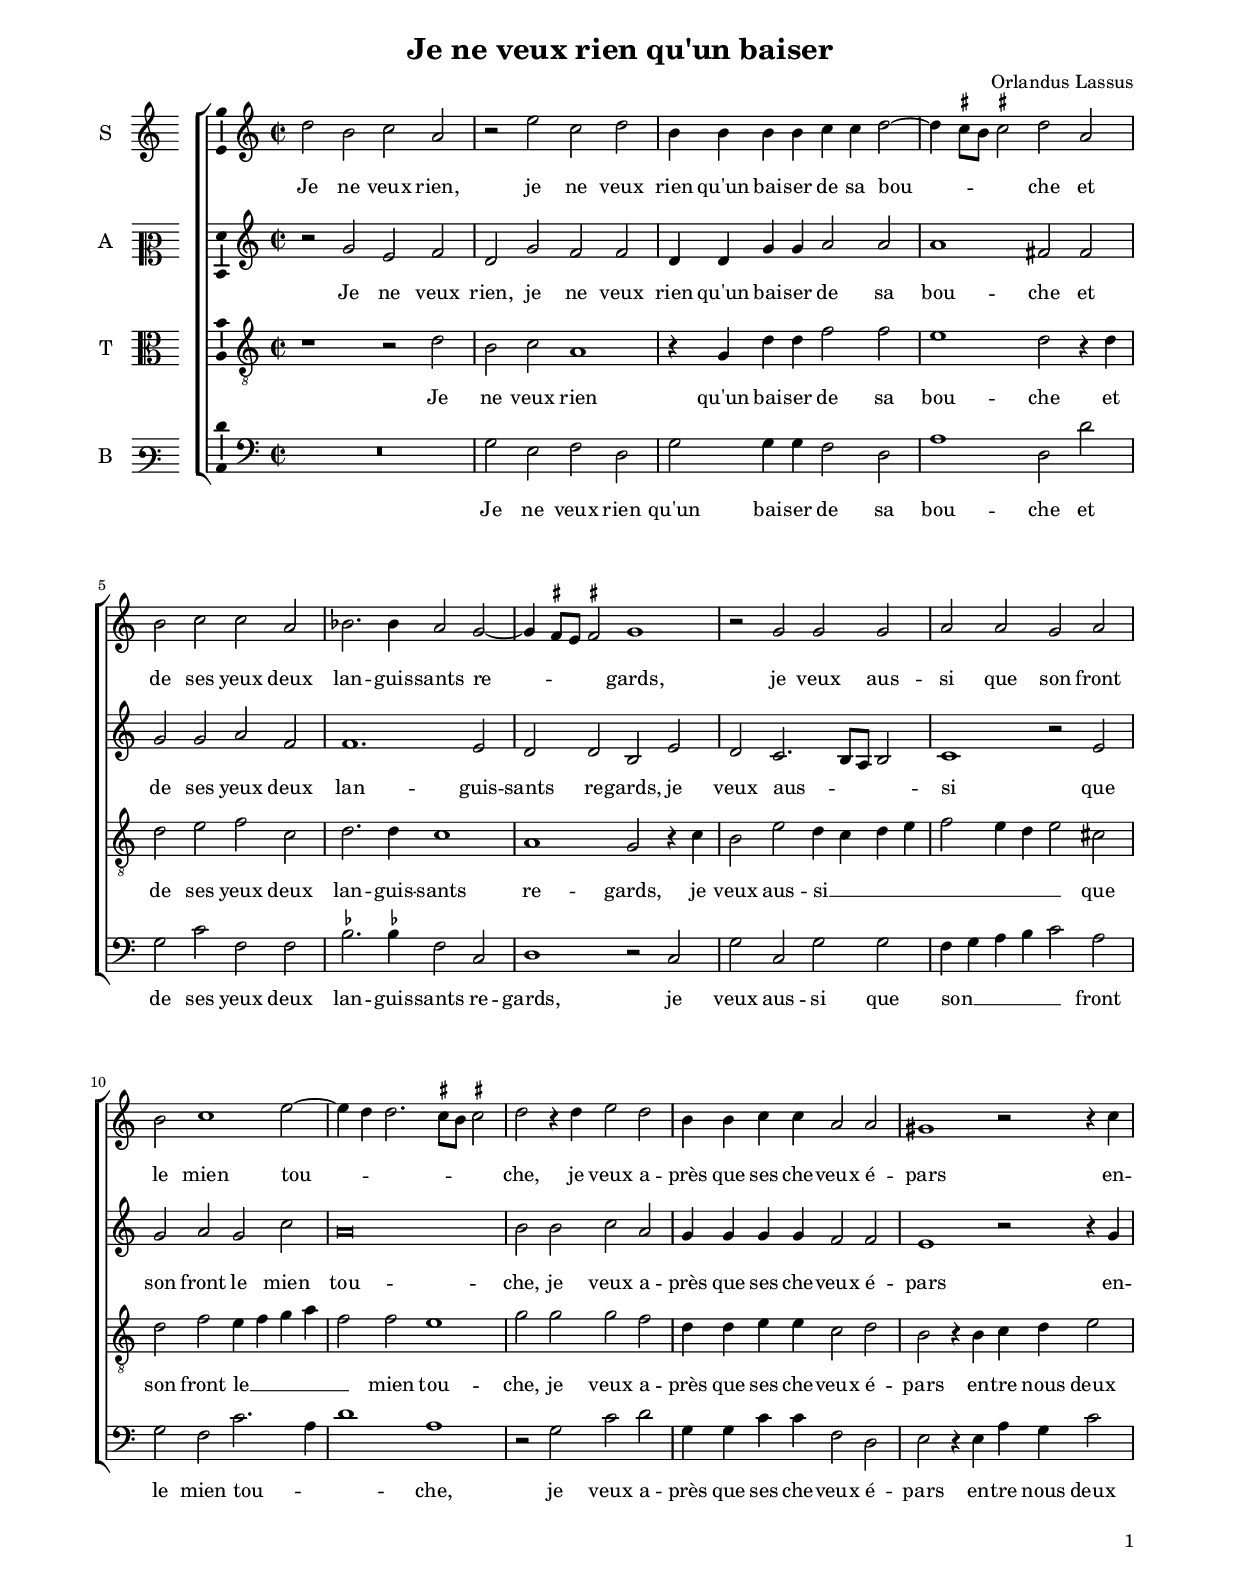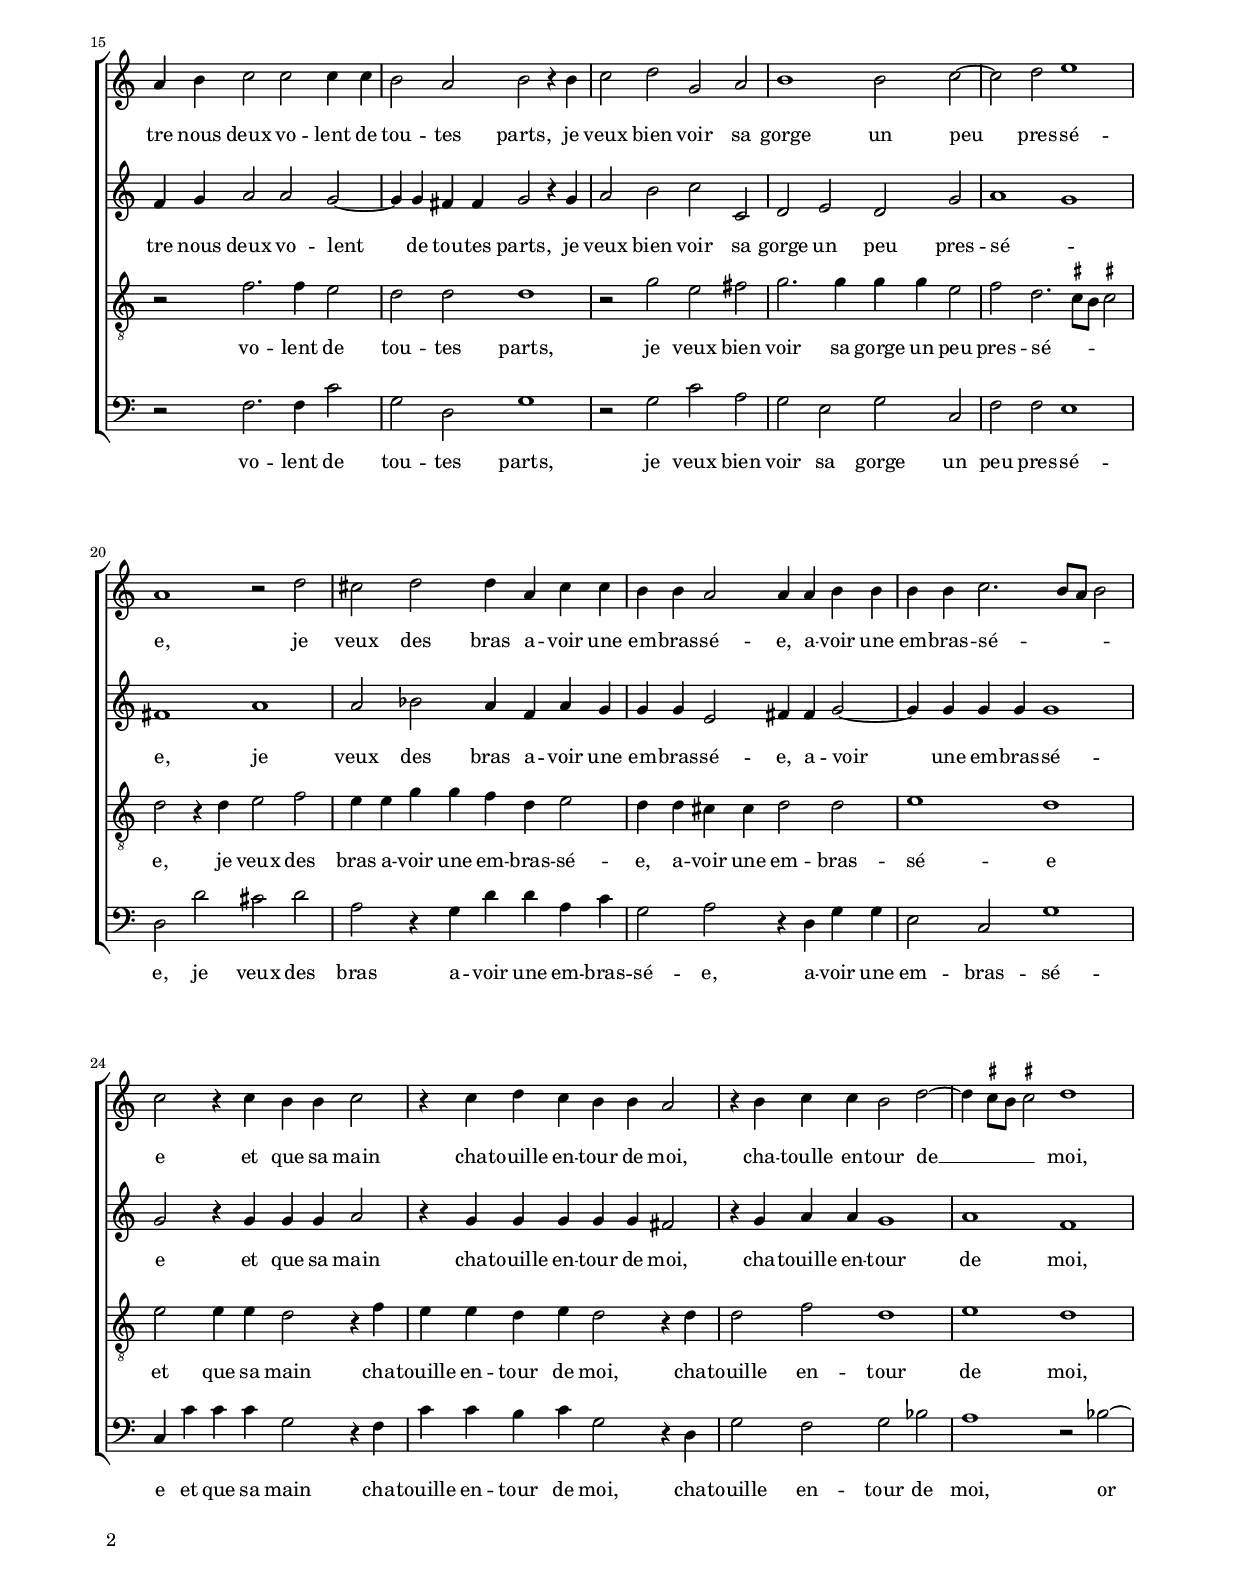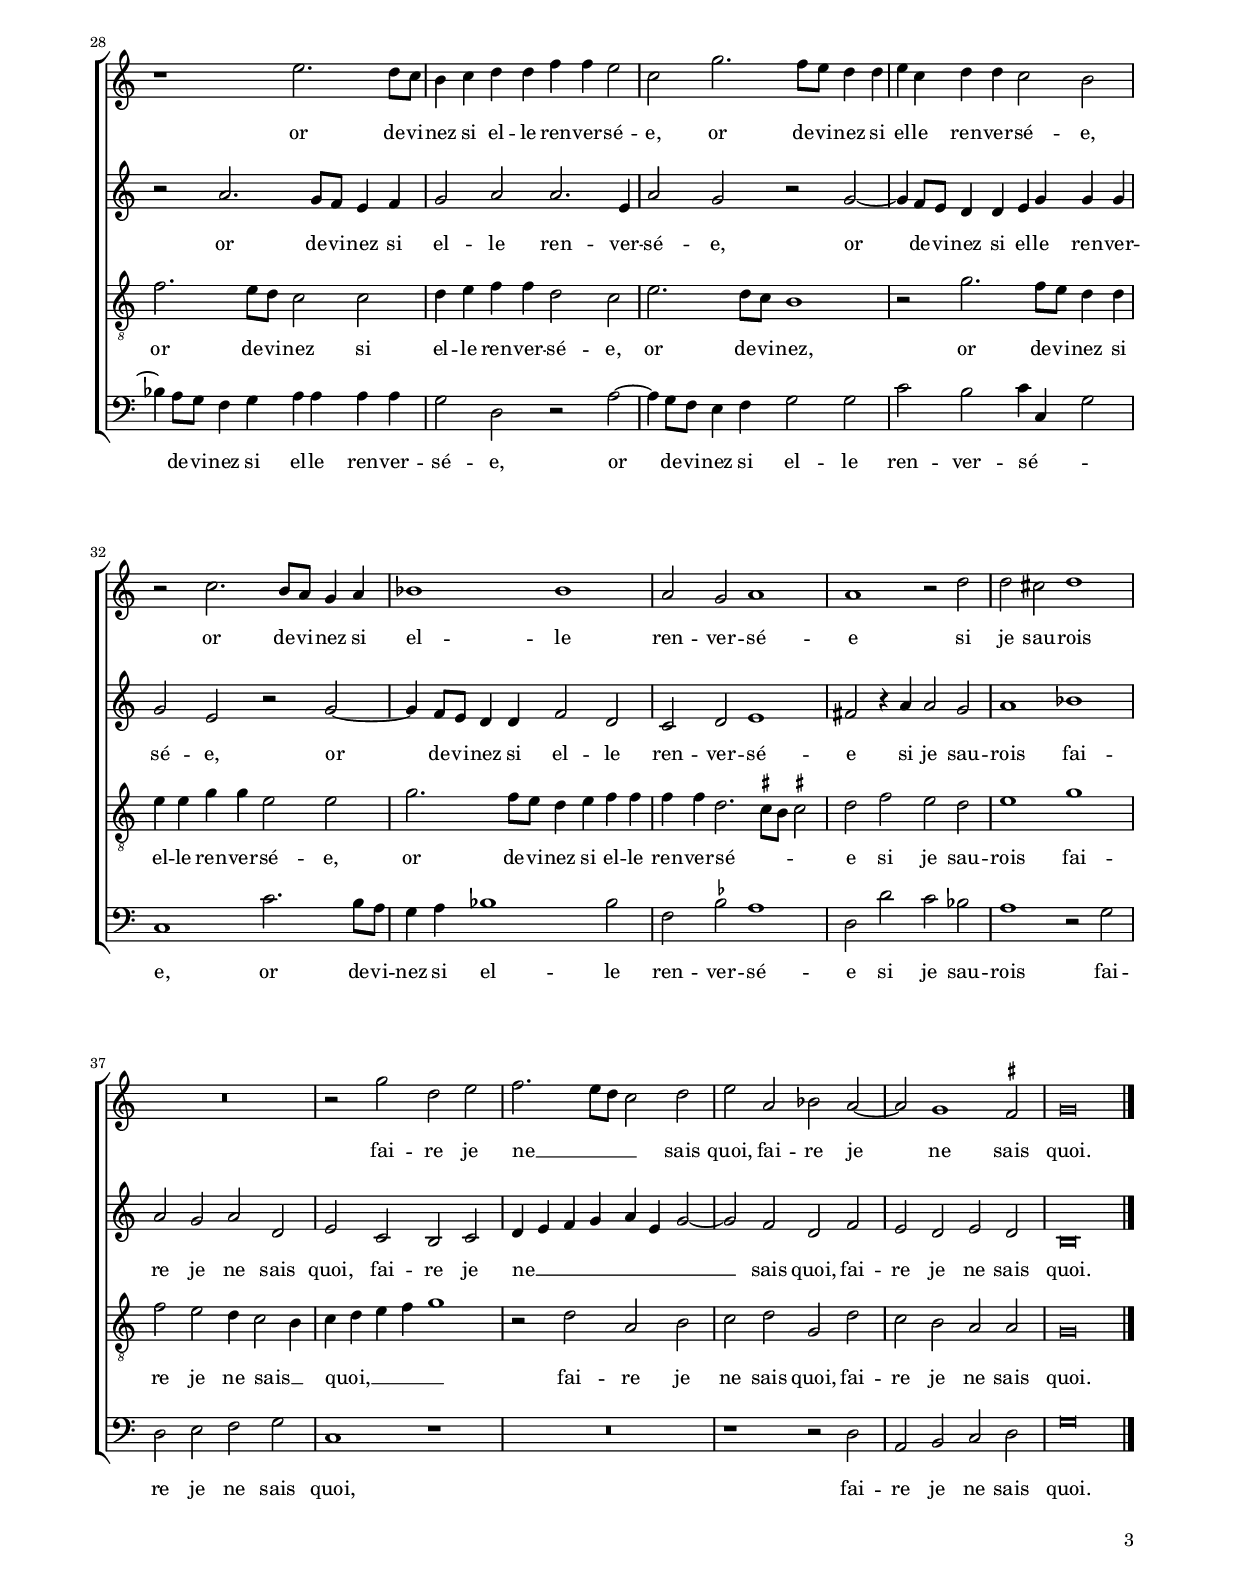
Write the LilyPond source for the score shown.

\header
{
  title="Je ne veux rien qu'un baiser"
  composer="Orlandus Lassus"
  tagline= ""
}

\version "2.24.3"
\include "deutsch.ly"
#(set-global-staff-size 16)
% #(set-default-paper-size "letter")
#(ly:set-option 'point-and-click #f)

	
global = {
	\key c \major
	\time 2/2 \set Score.measureLength = #(ly:make-moment 2/1)
	\skip 1*2*42 \bar "|."
	}

	ficta = { \once \set suggestAccidentals = ##t }
	
	forget = #(define-music-function (music) (ly:music?) #{
		\accidentalStyle forget
		$music
		\accidentalStyle default
		#})


\paper
	{
	top-margin = 2 \cm
	bottom-margin = 2 \cm
	left-margin = 1.8 \cm
	right-margin = 1.8 \cm
	ragged-bottom = ##f
	ragged-last-bottom = ##f
	print-page-number = ##f
	system-system-spacing = #'((basic-distance . 20) (minimum-distance . 14) (padding . 8) (strechability . 150))
	oddFooterMarkup=\markup   \fill-line { "" \fromproperty #'page:page-number-string }
	evenFooterMarkup=\markup  \fill-line { \fromproperty #'page:page-number-string "" }
	last-bottom-spacing = #'((basic-distance . 11) (minimum-distance . 7) (padding . 4))
	systems-per-page = 3
	page-count = 3
%	min-systems-per-page = 3
	}


incipitcantus = \markup { \score {
	{
	\set Staff.instrumentName = \markup { \fontsize #1 "S" }
	\key c \major
	\clef violin
	s4 \bar ""
	}
	\layout  {
	raggedright = ##t
	indent = 0.8 \cm
	line-width = 1.6 \cm
	\context { \Staff \remove Time_signature_engraver }
	\override Staff.Clef.Y-extent = #'(0 . 0)
	}} \hspace #1 }
	
      
incipitaltus = \markup { \score {
	{
	\set Staff.instrumentName = \markup { \fontsize #1 "A" }
	\key c \major
	\clef mezzosoprano
	s4 \bar ""
	}
	\layout  {
	raggedright = ##t
	indent = 0.8 \cm
	line-width = 1.6 \cm
	\context { \Staff \remove Time_signature_engraver }
	\override Staff.Clef.Y-extent = #'(0 . 0)
	}} \hspace #1 }


incipittenor = \markup { \score {
	{
	\set Staff.instrumentName = \markup { \fontsize #1 "T" }
	\key c \major
	\clef alto
	s4 \bar ""
	}
	\layout  {
	raggedright = ##t
	indent = 0.8 \cm
	line-width = 1.6 \cm
	\context { \Staff \remove Time_signature_engraver }
	\override Staff.Clef.Y-extent = #'(0 . 0)
	}} \hspace #1 }


incipitbassus = \markup { \score {
	{
	\set Staff.instrumentName = \markup { \fontsize #1 "B" }
	\key c \major
	\clef varbaritone
	s4 \bar ""
	}
	\layout  {
	raggedright = ##t
	indent = 0.8 \cm
	line-width = 1.6 \cm
	\context { \Staff \remove Time_signature_engraver }
	\override Staff.Clef.Y-extent = #'(0 . 0)
	}} \hspace #1 }


cantus =  \relative c''
	{
	d2 h c a
	r2 e' c d
	h4 h h h c c d2~
	d4 \ficta cis8 h \ficta cis!2 d a
%5
	h2 c c a |
	b2. b4 a2 g~
	g4 \ficta fis8 e \ficta fis!2 g1
	r2 g g g
	a2 a g a
%10
	h2 c1 e2~ |
	e4 d d2. \ficta cis8 h \ficta cis!2
	d2 r4 d e2 d
	h4 h c c a2 a
	gis1 r2 r4 c
%15
	a4 h c2 c c4 c |
	h2 a h r4 h
	c2 d g, a
	h1 h2 c~
	c2 d e1
%20
	a,1 r2 d |
	cis2 d d4 a \forget c c
	h4 h a2 a4 a h h
	h4 h c2. h8 a h2
	c2 r4 c h h c2
%25
	r4 c d c h h a2 |
	r4 h c c h2 d~
	d4 \ficta cis8 h \ficta cis!2 d1
	r1 e2. d8 c
	h4 c d d f f e2
%30
	c2 g'2. f8 e d4 d |
	e4 c d d c2 h
	r2 c2. h8 a g4 a
	b1 b
	a2 g a1
%35
	a1 r2 d |
	d2 cis d1
	R\breve
	r2 g d e
	f2. e8 d c2 d
%40
	e2 a, b a~ |
	a2 g1 \ficta fis2
	g\breve \bar "|." |
	}


altus =  \relative c'
	{
	r2 g' e f
	d2 g f f
	d4 d g g a2 a
	a1 fis2 fis
%5
	g2 g a f |
	f1. e2
	d2 d h e
	d2 c2. h8 a h2
	c1 r2 e
%10
	g2 a g c |
	a\breve
	h2 h c a
	g4 g g g f2 f
	e1 r2 r4 g
%15
	f4 g a2 a g~ |
	g4 g fis fis g2 r4 g
	a2 h c c,
	d2 e d g
	a1 g
%20
	fis1 a |
	a2 b a4 f a g
	g4 g e2 fis4 fis g2~
	g4 g g g g1
	g2 r4 g g g a2
%25
	r4 g g g g g fis2 |
	r4 g a a g1
	a1 f
	r2 a2. g8 f e4 f
	g2 a a2. e4
%30
	a2 g r g~ |
	g4 f8 e d4 d e g g g
	g2 e r g~
	g4 f8 e d4 d f2 d
	c2 d e1
%35
	fis2 r4 a a2 g |
	a1 b
	a2 g a d,
	e2 c h c
	d4 e f g a e g2~
%40
	g2 f d f |
	e2 d e d
	h\breve |
	}


tenor =  \relative c'
	{
	r1 r2 d
	h2 c a1
	r4 g d' d f2 f
	e1 d2 r4 d
%5
	d2 e f c |
	d2. d4 c1
	a1 g2 r4 c
	h2 e d4 c d e
	f2 e4 d e2 cis
%10
	d2 f e4 f g a |
	f2 f e1
	g2 g g f
	d4 d e e c2 d
	h2 r4 h c d e2
%15
	r2 f2. f4 e2
	d2 d d1
	r2 g e fis
	g2. g4 g g e2
	f2 d2. \ficta cis8 h \ficta cis!2
%20
	d2 r4 d e2 f |
	e4 e g g f d e2
	d4 d cis cis d2 d
	e1 d
	e2 e4 e d2 r4 f
%25
	e4 e d e d2 r4 d |
	d2 f d1
	e1 d
	f2. e8 d c2 c
	d4 e f f d2 c
%30
	e2. d8 c h1 |
	r2 g'2. f8 e d4 d
	e4 e g g e2 e
	g2. f8 e d4 e f f
	f4 f d2. \ficta cis8 h \ficta cis!2
%35
	d2 f e d |
	e1 g
	f2 e d4 c2 h4
	c4 d e f g1
	r2 d a h
%40
	c2 d g, d' |
	c2 h a a
	g\breve |
	}


bassus  =  \relative c
	{
	R\breve
	g'2 e f d
	g2 g4 g f2 d
	a'1 d,2 d'
%5
	g,2 c f, f |
	\ficta b2. \ficta b!4 f2 c
	d1 r2 c
	g'2 c, g' g
	f4 g a h c2 a
%10
	g2 f c'2. a4 |
	d1 a
	r2 g c d
	g,4 g c c f,2 d
	e2 r4 e a g c2
%15
	r2 f,2. f4 c'2 |
	g2 d g1
	r2 g c a
	g2 e g c,
	f2 f e1
%20
	d2 d' cis d |
	a2 r4 g d' d a c
	g2 a r4 d, g g
	e2 c g'1
	c,4 c' c c g2 r4 f
%25
	c'4 c h c g2 r4 d |
	g2 f g b
	a1 r2 b~
	b4 a8 g f4 g a a a a
	g2 d r a'~
%30
	a4 g8 f e4 f g2 g |
	c2 h c4 c, g'2
	c,1 c'2. h8 a
	g4 a b1 b2
	f2 \ficta b a1
%35
	d,2 d' c b |
	a1 r2 g
	d2 e f g
	c,1 r
	R\breve
%40
	r1 r2 d |
	a2 h c d
	g\breve |
	}

lyricscantus = \lyricmode {
	Je ne veux rien,
	je ne veux rien qu'un bai -- ser de sa bou -- _ _ _ che
	et de ses yeux deux lan -- guis -- sants re -- _ _ _ gards,
	je veux aus -- si que son front le mien tou -- _ _ _ _ _ che,
	je veux a -- près que ses che -- veux é -- pars
	en -- tre nous deux vo -- lent de tou -- tes parts,
	je veux bien voir sa gorge un peu pres -- sé -- e,
	je veux des bras a -- voir une em -- bras -- sé -- e,
	a -- voir une em -- bras -- sé -- _ _ _ e
	et que sa main cha -- touille en -- tour de moi,
	cha -- toulle en -- tour de __ _ _ _ moi,
	or de -- vi -- nez si el -- le ren -- ver -- sé -- e,
	or de -- vi -- nez si el -- le ren -- ver -- sé -- e,
	or de -- vi -- nez si el -- le ren -- ver -- sé -- e
	si je sau -- rois fai -- re je ne __ _ _ _ sais quoi,
	fai -- re je ne sais quoi.
	}


lyricsaltus = \lyricmode {
	Je ne veux rien,
	je ne veux rien qu'un bai -- ser de sa bou -- che
	et de ses yeux deux lan -- guis -- sants re -- gards,
	je veux aus -- _ _ _ si que son front le mien tou -- che,
	je veux a -- près que ses che -- veux é -- pars
	en -- tre nous deux vo -- lent de tou -- tes parts,
	je veux bien voir sa gorge un peu pres -- sé -- _ e,
	je veux des bras a -- voir une em -- bras -- sé -- e,
	a -- voir une em -- bras -- sé -- e
	et que sa main cha -- touille en -- tour de moi,
	cha -- touille en -- tour de moi,
	or de -- vi -- nez si el -- le ren -- ver -- sé -- e,
	or de -- vi -- nez si el -- le ren -- ver -- sé -- e,
	or de -- vi -- nez si el -- le ren -- ver -- sé -- e
	si je sau -- rois fai -- re je ne sais quoi,
	fai -- re je ne __ _ _ _ _ _ _ sais quoi,
	fai -- re je ne sais quoi.
	}


lyricstenor = \lyricmode {
	Je ne veux rien qu'un bai -- ser de sa bou -- che
	et de ses yeux deux lan -- guis -- sants re -- gards,
	je veux aus -- si __ _ _ _ _ _ _ _ que son front le __ _ _ _ _ mien tou -- che,
	je veux a -- près que ses che -- veux é -- pars
	en -- tre nous deux vo -- lent de tou -- tes parts,
	je veux bien voir sa gorge un peu pres -- sé -- _ _ _ e,
	je veux des bras a -- voir une em -- bras -- sé -- e,
	a -- voir une em -- bras -- sé -- e
	et que sa main cha -- touille en -- tour de moi,
	cha -- touille en -- tour de moi,
	or de -- vi -- nez si el -- le ren -- ver -- sé -- e,
	or de -- vi -- nez,
	or de -- vi -- nez si el -- le ren -- ver -- sé -- e,
	or de -- vi -- nez si el -- le ren -- ver -- sé -- _ _ _ e
	si je sau -- rois fai -- re je ne sais __ _ quoi, __ _ _ _ _
	fai -- re je ne sais quoi,
	fai -- re je ne sais quoi.
	}


lyricsbassus = \lyricmode {
	Je ne veux rien qu'un bai -- ser de sa bou -- che
	et de ses yeux deux lan -- guis -- sants re -- gards,
	je veux aus -- si que son __ _ _ _ _ front le mien tou -- _ _ che,
	je veux a -- près que ses che -- veux é -- pars
	en -- tre nous deux vo -- lent de tou -- tes parts,
	je veux bien voir sa gorge un peu pres -- sé -- e,
	je veux des bras a -- voir une em -- bras -- sé -- e,
	a -- voir une em -- bras -- sé -- e
	et que sa main cha -- touille en -- tour de moi,
	cha -- touille en -- tour de moi,
	or de -- vi -- nez si el -- le ren -- ver -- sé -- e,
	or de -- vi -- nez si el -- le ren -- ver -- sé -- _ _ e,
	or de -- vi -- nez si el -- le ren -- ver -- sé -- e
	si je sau -- rois fai -- re je ne sais quoi,
	fai -- re je ne sais quoi.
	}


\score
{  
	\transpose c c {
	\new ChoirStaff \with { \override StaffGrouper.staff-staff-spacing.basic-distance = #13 }
	<<

	\new Staff << \global
	\new Voice="v1" {
		\set Staff.instrumentName=\incipitcantus
		\set Staff.midiInstrument = "reed organ"
		\clef violin
		\cantus }
	\new Lyrics \lyricsto "v1" {\lyricscantus }
	>>


	\new Staff << \global
	\new Voice="v2" {
		\set Staff.instrumentName=\incipitaltus
		\set Staff.midiInstrument = "reed organ"
		\clef violin 
		\altus}
	\new Lyrics \lyricsto "v2" {\lyricsaltus }
	>>


	\new Staff << \global
	\new Voice="v3" {
		\set Staff.instrumentName=\incipittenor
		\set Staff.midiInstrument = "reed organ"
		\clef "G_8"
		\tenor }
	\new Lyrics \lyricsto "v3" {\lyricstenor }
	>>


	\new Staff << \global
	\new Voice="v4" {
		\set Staff.instrumentName=\incipitbassus
		\set Staff.midiInstrument = "reed organ"
		\clef bass
		\bassus }
	\new Lyrics \lyricsto "v4" {\lyricsbassus}
	>>

	>>
	} % transpose

	\layout
	{
	indent = 1.7 \cm
	\context { \Lyrics \override VerticalAxisGroup.nonstaff-relatedstaff-spacing.padding = #2.2 }
	\context { \Staff \override TimeSignature.break-visibility = #end-of-line-invisible }
	\context { \Staff \consists Ambitus_engraver }
	\context { \Score \override BarNumber.padding = #2 }
	\context { \Voice \override NoteHead.style = #'baroque }
	}

\midi
	{
	\tempo 2 = 90
	}
	
}


% EOF
